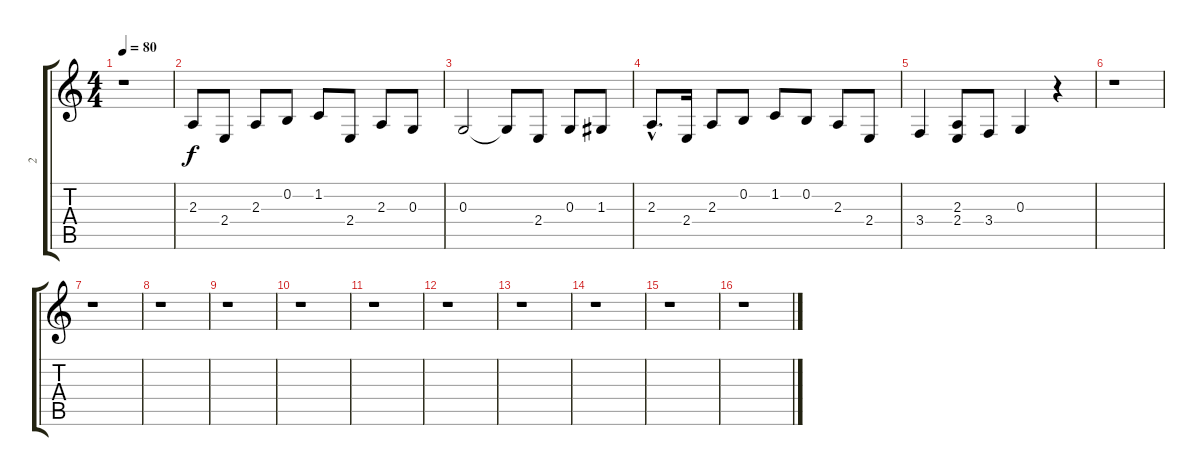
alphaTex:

\track ("2" "2") {instrument stringensemble1}
\staff {score tabs}
\tuning (E4 B3 G3 D3 A2 E2) {hide}
\ts (4 4)
\tempo 80
\clef g2
\ks c
r.1{dy f instrument stringensemble1} |
2.3.8 2.4.8 2.3.8 0.2.8 1.2.8 2.4.8 2.3.8 0.3.8 |
0.3.2 0.3{t}.8 2.4.8 0.3.8 1.3.8 |
2.3{hac}.8{d} 2.4.16 2.3.8 0.2.8 1.2.8 0.2.8 2.3.8 2.4.8 |
3.4.4 (2.3 2.4).8 3.4.8 0.3.4 r.4 |
r.1 |
r.1 |
r.1 |
r.1 |
r.1 |
r.1 |
r.1 |
r.1 |
r.1 |
r.1 |
r.1
